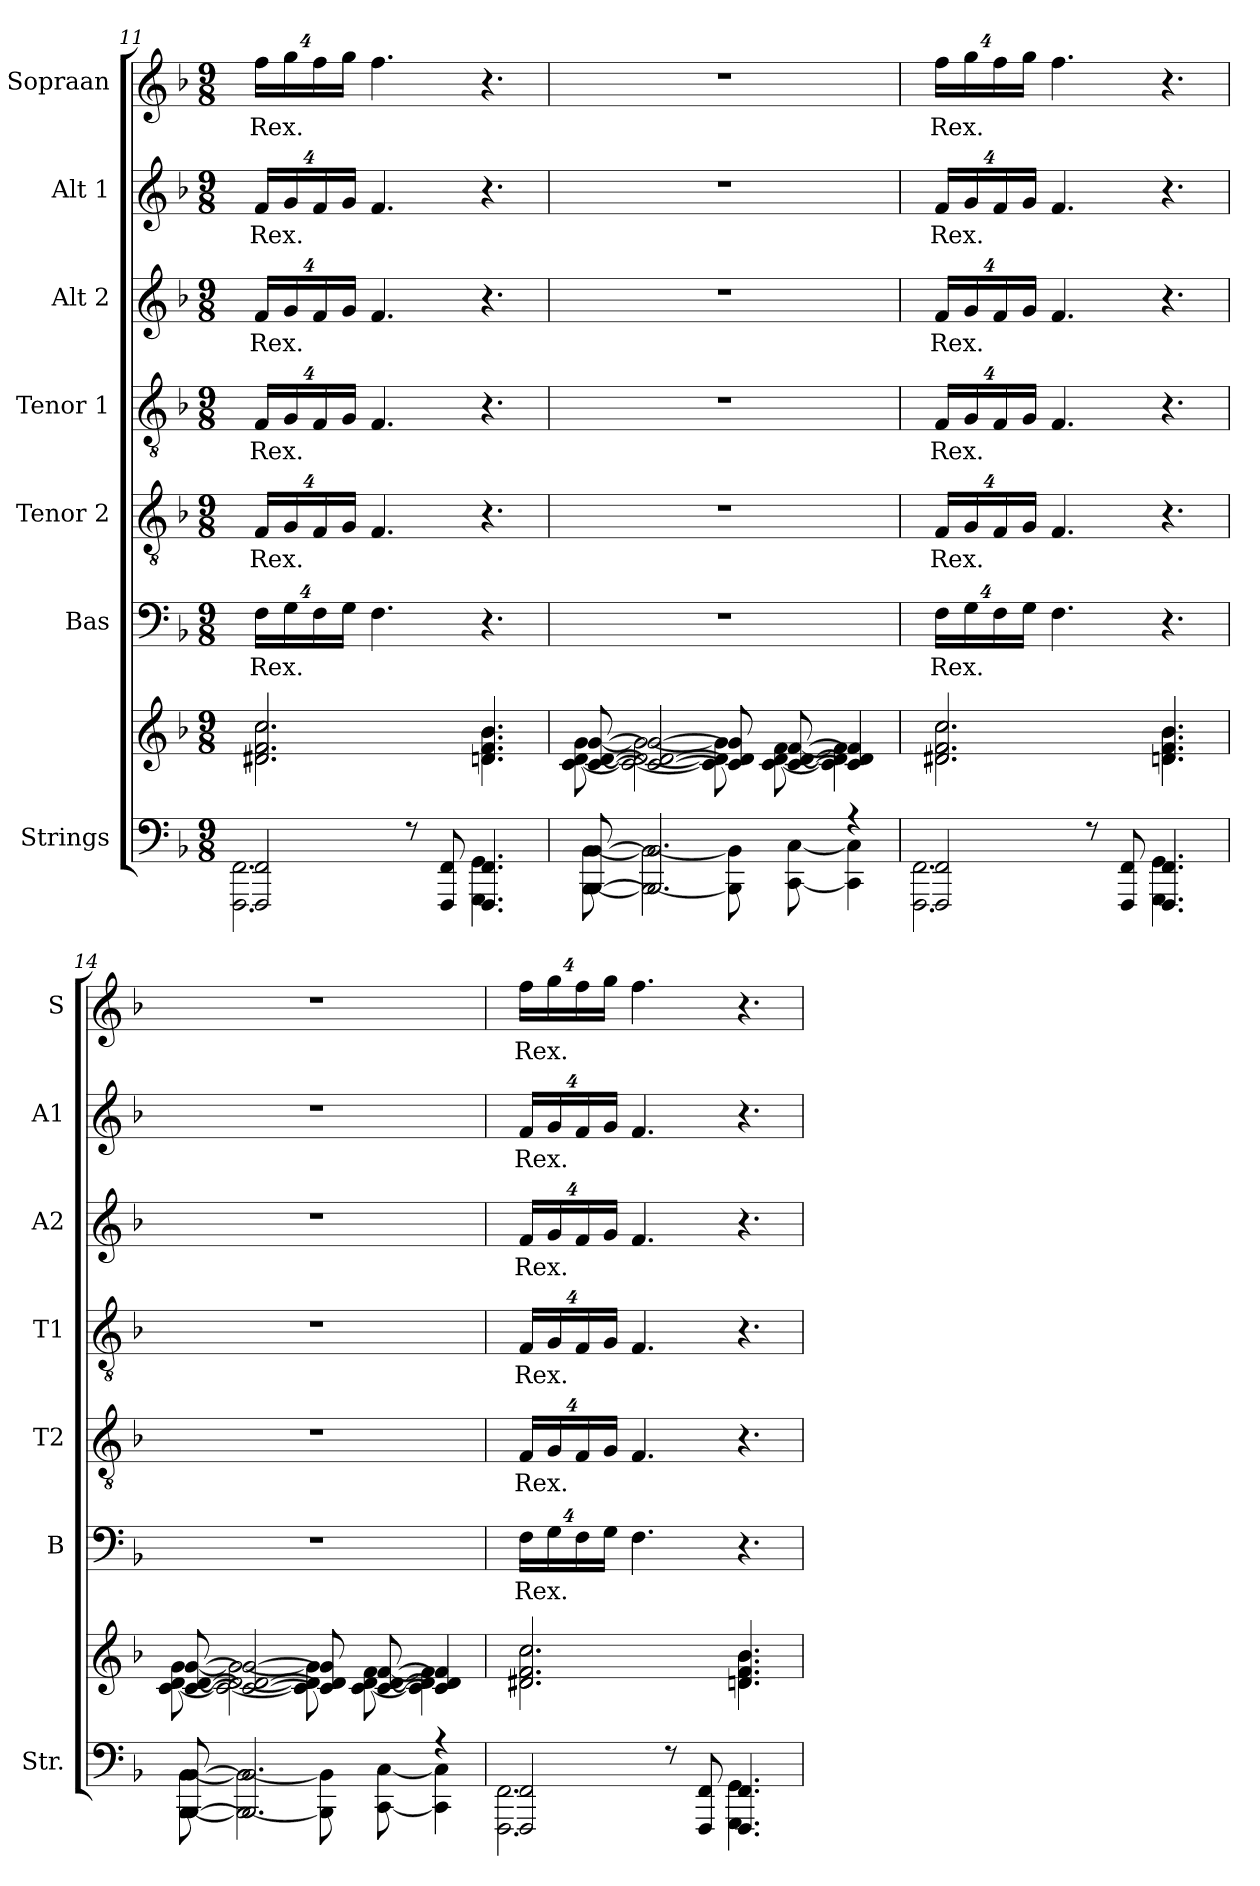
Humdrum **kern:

**kern	**kern	**kern	**text	**kern	**text	**kern	**text	**kern	**text	**kern	**text	**kern	**text
*part7	*part7	*part6	*part6	*part5	*part5	*part4	*part4	*part3	*part3	*part2	*part2	*part1	*part1
*staff8	*staff7	*staff6	*staff6	*staff5	*staff5	*staff4	*staff4	*staff3	*staff3	*staff2	*staff2	*staff1	*staff1
*I"Strings	*	*I"Bas	*	*I"Tenor 2	*	*I"Tenor 1	*	*I"Alt 2	*	*I"Alt 1	*	*I"Sopraan	*
*I'Str.	*	*I'B	*	*I'T2	*	*I'T1	*	*I'A2	*	*I'A1	*	*I'S	*
*clefF4	*clefG2	*clefF4	*	*clefGv2	*	*clefGv2	*	*clefG2	*	*clefG2	*	*clefG2	*
*k[b-]	*k[b-]	*k[b-]	*	*k[b-]	*	*k[b-]	*	*k[b-]	*	*k[b-]	*	*k[b-]	*
*F:	*F:	*F:	*	*F:	*	*F:	*	*F:	*	*F:	*	*F:	*
*M9/8	*M9/8	*M9/8	*	*M9/8	*	*M9/8	*	*M9/8	*	*M9/8	*	*M9/8	*
=11	=11	=11	=11	=11	=11	=11	=11	=11	=11	=11	=11	=11	=11
*^	*^	*	*	*	*	*	*	*	*	*	*	*	*
*	*	*	*	*Xbrackettup	*	*	*	*	*	*	*	*	*	*	*
!	!	!	!	!	!LO:LY:b	!	!	!	!	!	!	!	!	!	!
*	*	*	*	*	*	*Xbrackettup	*	*	*	*	*	*	*	*	*
!	!	!	!	!	!	!	!LO:LY:b	!	!	!	!	!	!	!	!
*	*	*	*	*	*	*	*	*Xbrackettup	*	*	*	*	*	*	*
!	!	!	!	!	!	!	!	!	!LO:LY:b	!	!	!	!	!	!
*	*	*	*	*	*	*	*	*	*	*Xbrackettup	*	*	*	*	*
!	!	!	!	!	!	!	!	!	!	!	!LO:LY:b	!	!	!	!
*	*	*	*	*	*	*	*	*	*	*	*	*Xbrackettup	*	*	*
!	!	!	!	!	!	!	!	!	!	!	!	!	!LO:LY:b	!	!
*	*	*	*	*	*	*	*	*	*	*	*	*	*	*Xbrackettup	*
!	!	!	!	!	!	!	!	!	!	!	!	!	!	!	!LO:LY:b
2FFF/ 2FF/	2.FFF\ 2.FF\	2.d#X/ 2.f/ 2.cc/	2.d#\ 2.f\ 2.cc\	32%3F\L	Rex.	32%3F/L	Rex.	32%3F/L	Rex.	32%3f/L	Rex.	32%3f/L	Rex.	32%3ff\L	Rex.
.	.	.	.	32%3G\	.	32%3G/	.	32%3G/	.	32%3g/	.	32%3g/	.	32%3gg\	.
.	.	.	.	32%3F\	.	32%3F/	.	32%3F/	.	32%3f/	.	32%3f/	.	32%3ff\	.
.	.	.	.	32%3G\J	.	32%3G/J	.	32%3G/J	.	32%3g/J	.	32%3g/J	.	32%3gg\J	.
.	.	.	.	4.F\	.	4.F/	.	4.F/	.	4.f/	.	4.f/	.	4.ff\	.
8r	.	.	.	.	.	.	.	.	.	.	.	.	.	.	.
8FFF/ 8FF/	.	.	.	.	.	.	.	.	.	.	.	.	.	.	.
4.FFF/ 4.FF/	4.GGG\ 4.GG\	4.dn/ 4.f/ 4.b-/	4.d\ 4.f\ 4.b-\	4.r	.	4.r	.	4.r	.	4.r	.	4.r	.	4.r	.
=12	=12	=12	=12	=12	=12	=12	=12	=12	=12	=12	=12	=12	=12	=12	=12
[8BBB-/ [8BB-/	[8BBB-\ [8BB-\	[8c/ [8d/ [8g/	[8c\ [8d\ [8g\	8%9r	.	8%9r	.	8%9r	.	8%9r	.	8%9r	.	8%9r	.
2.BBB-/] 2.BB-/]	2BBB-\_ 2BB-\_	2c/_ 2d/_ 2g/_	2c\_ 2d\_ 2g\_	.	.	.	.	.	.	.	.	.	.	.	.
.	8BBB-\] 8BB-\]	8c/] 8d/] 8g/]	8c\] 8d\] 8g\]	.	.	.	.	.	.	.	.	.	.	.	.
.	[8CC\ [8C\	[8c/ [8d/ [8f/	[8c\ [8d\ [8f\	.	.	.	.	.	.	.	.	.	.	.	.
4r	4CC\] 4C\]	4c/] 4d/] 4f/]	4c\] 4d\] 4f\]	.	.	.	.	.	.	.	.	.	.	.	.
!!LO:LB:g=z
=13	=13	=13	=13	=13	=13	=13	=13	=13	=13	=13	=13	=13	=13	=13	=13
!	!	!	!	!	!LO:LY:b	!	!LO:LY:b	!	!LO:LY:b	!	!LO:LY:b	!	!LO:LY:b	!	!LO:LY:b
2FFF/ 2FF/	2.FFF\ 2.FF\	2.d#X/ 2.f/ 2.cc/	2.d#\ 2.f\ 2.cc\	32%3F\L	Rex.	32%3F/L	Rex.	32%3F/L	Rex.	32%3f/L	Rex.	32%3f/L	Rex.	32%3ff\L	Rex.
.	.	.	.	32%3G\	.	32%3G/	.	32%3G/	.	32%3g/	.	32%3g/	.	32%3gg\	.
.	.	.	.	32%3F\	.	32%3F/	.	32%3F/	.	32%3f/	.	32%3f/	.	32%3ff\	.
.	.	.	.	32%3G\J	.	32%3G/J	.	32%3G/J	.	32%3g/J	.	32%3g/J	.	32%3gg\J	.
.	.	.	.	4.F\	.	4.F/	.	4.F/	.	4.f/	.	4.f/	.	4.ff\	.
8r	.	.	.	.	.	.	.	.	.	.	.	.	.	.	.
8FFF/ 8FF/	.	.	.	.	.	.	.	.	.	.	.	.	.	.	.
4.FFF/ 4.FF/	4.GGG\ 4.GG\	4.dn/ 4.f/ 4.b-/	4.d\ 4.f\ 4.b-\	4.r	.	4.r	.	4.r	.	4.r	.	4.r	.	4.r	.
=14	=14	=14	=14	=14	=14	=14	=14	=14	=14	=14	=14	=14	=14	=14	=14
[8BBB-/ [8BB-/	[8BBB-\ [8BB-\	[8c/ [8d/ [8g/	[8c\ [8d\ [8g\	8%9r	.	8%9r	.	8%9r	.	8%9r	.	8%9r	.	8%9r	.
2.BBB-/] 2.BB-/]	2BBB-\_ 2BB-\_	2c/_ 2d/_ 2g/_	2c\_ 2d\_ 2g\_	.	.	.	.	.	.	.	.	.	.	.	.
.	8BBB-\] 8BB-\]	8c/] 8d/] 8g/]	8c\] 8d\] 8g\]	.	.	.	.	.	.	.	.	.	.	.	.
.	[8CC\ [8C\	[8c/ [8d/ [8f/	[8c\ [8d\ [8f\	.	.	.	.	.	.	.	.	.	.	.	.
4r	4CC\] 4C\]	4c/] 4d/] 4f/]	4c\] 4d\] 4f\]	.	.	.	.	.	.	.	.	.	.	.	.
=15	=15	=15	=15	=15	=15	=15	=15	=15	=15	=15	=15	=15	=15	=15	=15
!	!	!	!	!	!LO:LY:b	!	!LO:LY:b	!	!LO:LY:b	!	!LO:LY:b	!	!LO:LY:b	!	!LO:LY:b
2FFF/ 2FF/	2.FFF\ 2.FF\	2.d#X/ 2.f/ 2.cc/	2.d#\ 2.f\ 2.cc\	32%3F\L	Rex.	32%3F/L	Rex.	32%3F/L	Rex.	32%3f/L	Rex.	32%3f/L	Rex.	32%3ff\L	Rex.
.	.	.	.	32%3G\	.	32%3G/	.	32%3G/	.	32%3g/	.	32%3g/	.	32%3gg\	.
.	.	.	.	32%3F\	.	32%3F/	.	32%3F/	.	32%3f/	.	32%3f/	.	32%3ff\	.
.	.	.	.	32%3G\J	.	32%3G/J	.	32%3G/J	.	32%3g/J	.	32%3g/J	.	32%3gg\J	.
.	.	.	.	4.F\	.	4.F/	.	4.F/	.	4.f/	.	4.f/	.	4.ff\	.
8r	.	.	.	.	.	.	.	.	.	.	.	.	.	.	.
8FFF/ 8FF/	.	.	.	.	.	.	.	.	.	.	.	.	.	.	.
4.FFF/ 4.FF/	4.GGG\ 4.GG\	4.dn/ 4.f/ 4.b-/	4.d\ 4.f\ 4.b-\	4.r	.	4.r	.	4.r	.	4.r	.	4.r	.	4.r	.
*v	*v	*	*	*	*	*	*	*	*	*	*	*	*	*	*
*	*v	*v	*	*	*	*	*	*	*	*	*	*	*	*
=	=	=	=	=	=	=	=	=	=	=	=	=	=
*-	*-	*-	*-	*-	*-	*-	*-	*-	*-	*-	*-	*-	*-
